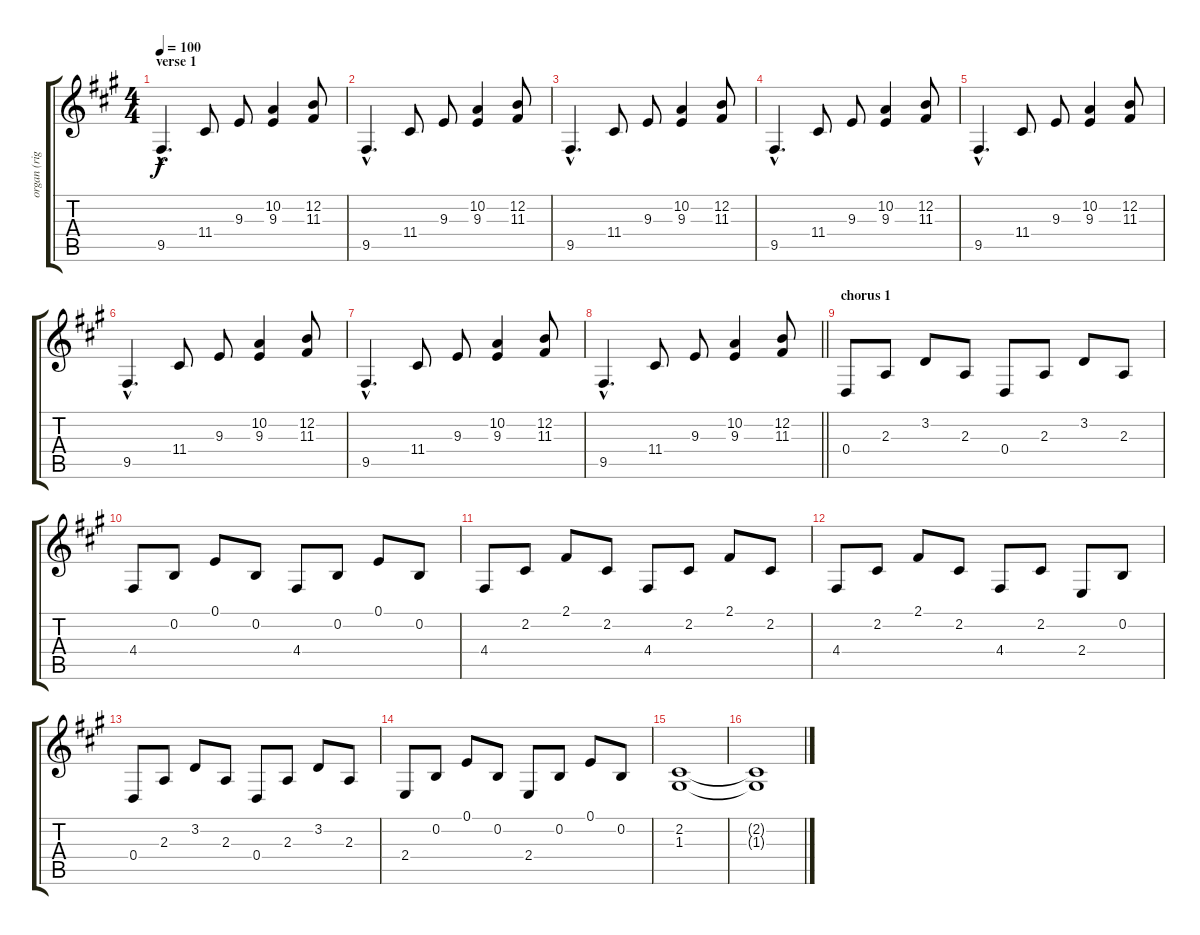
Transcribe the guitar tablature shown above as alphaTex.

\track ("organ (right hand)" "organ (rig") {instrument rockorgan}
\staff {score tabs}
\tuning (E4 B3 G3 D3 A2 E2) {hide}
\ts (4 4)
\section ("" "verse 1")
\tempo 100
\clef g2
\ks a
9.5{hac}.4{d dy f} 11.4.8 9.3.8 (10.2 9.3).4 (12.2 11.3).8 |
9.5{hac}.4{d} 11.4.8 9.3.8 (10.2 9.3).4 (12.2 11.3).8 |
9.5{hac}.4{d} 11.4.8 9.3.8 (10.2 9.3).4 (12.2 11.3).8 |
9.5{hac}.4{d} 11.4.8 9.3.8 (10.2 9.3).4 (12.2 11.3).8 |
9.5{hac}.4{d} 11.4.8 9.3.8 (10.2 9.3).4 (12.2 11.3).8 |
9.5{hac}.4{d} 11.4.8 9.3.8 (10.2 9.3).4 (12.2 11.3).8 |
9.5{hac}.4{d} 11.4.8 9.3.8 (10.2 9.3).4 (12.2 11.3).8 |
\barLineRight lightlight
9.5{hac}.4{d} 11.4.8 9.3.8 (10.2 9.3).4 (12.2 11.3).8 |
\section ("" "chorus 1")
0.4.8 2.3.8 3.2.8 2.3.8 0.4.8 2.3.8 3.2.8 2.3.8 |
4.4.8 0.2.8 0.1.8 0.2.8 4.4.8 0.2.8 0.1.8 0.2.8 |
4.4.8 2.2.8 2.1.8 2.2.8 4.4.8 2.2.8 2.1.8 2.2.8 |
4.4.8 2.2.8 2.1.8 2.2.8 4.4.8 2.2.8 2.4.8 0.2.8 |
0.4.8 2.3.8 3.2.8 2.3.8 0.4.8 2.3.8 3.2.8 2.3.8 |
2.4.8 0.2.8 0.1.8 0.2.8 2.4.8 0.2.8 0.1.8 0.2.8 |
(2.2 1.3).1 |
(2.2{t} 1.3{t}).1
